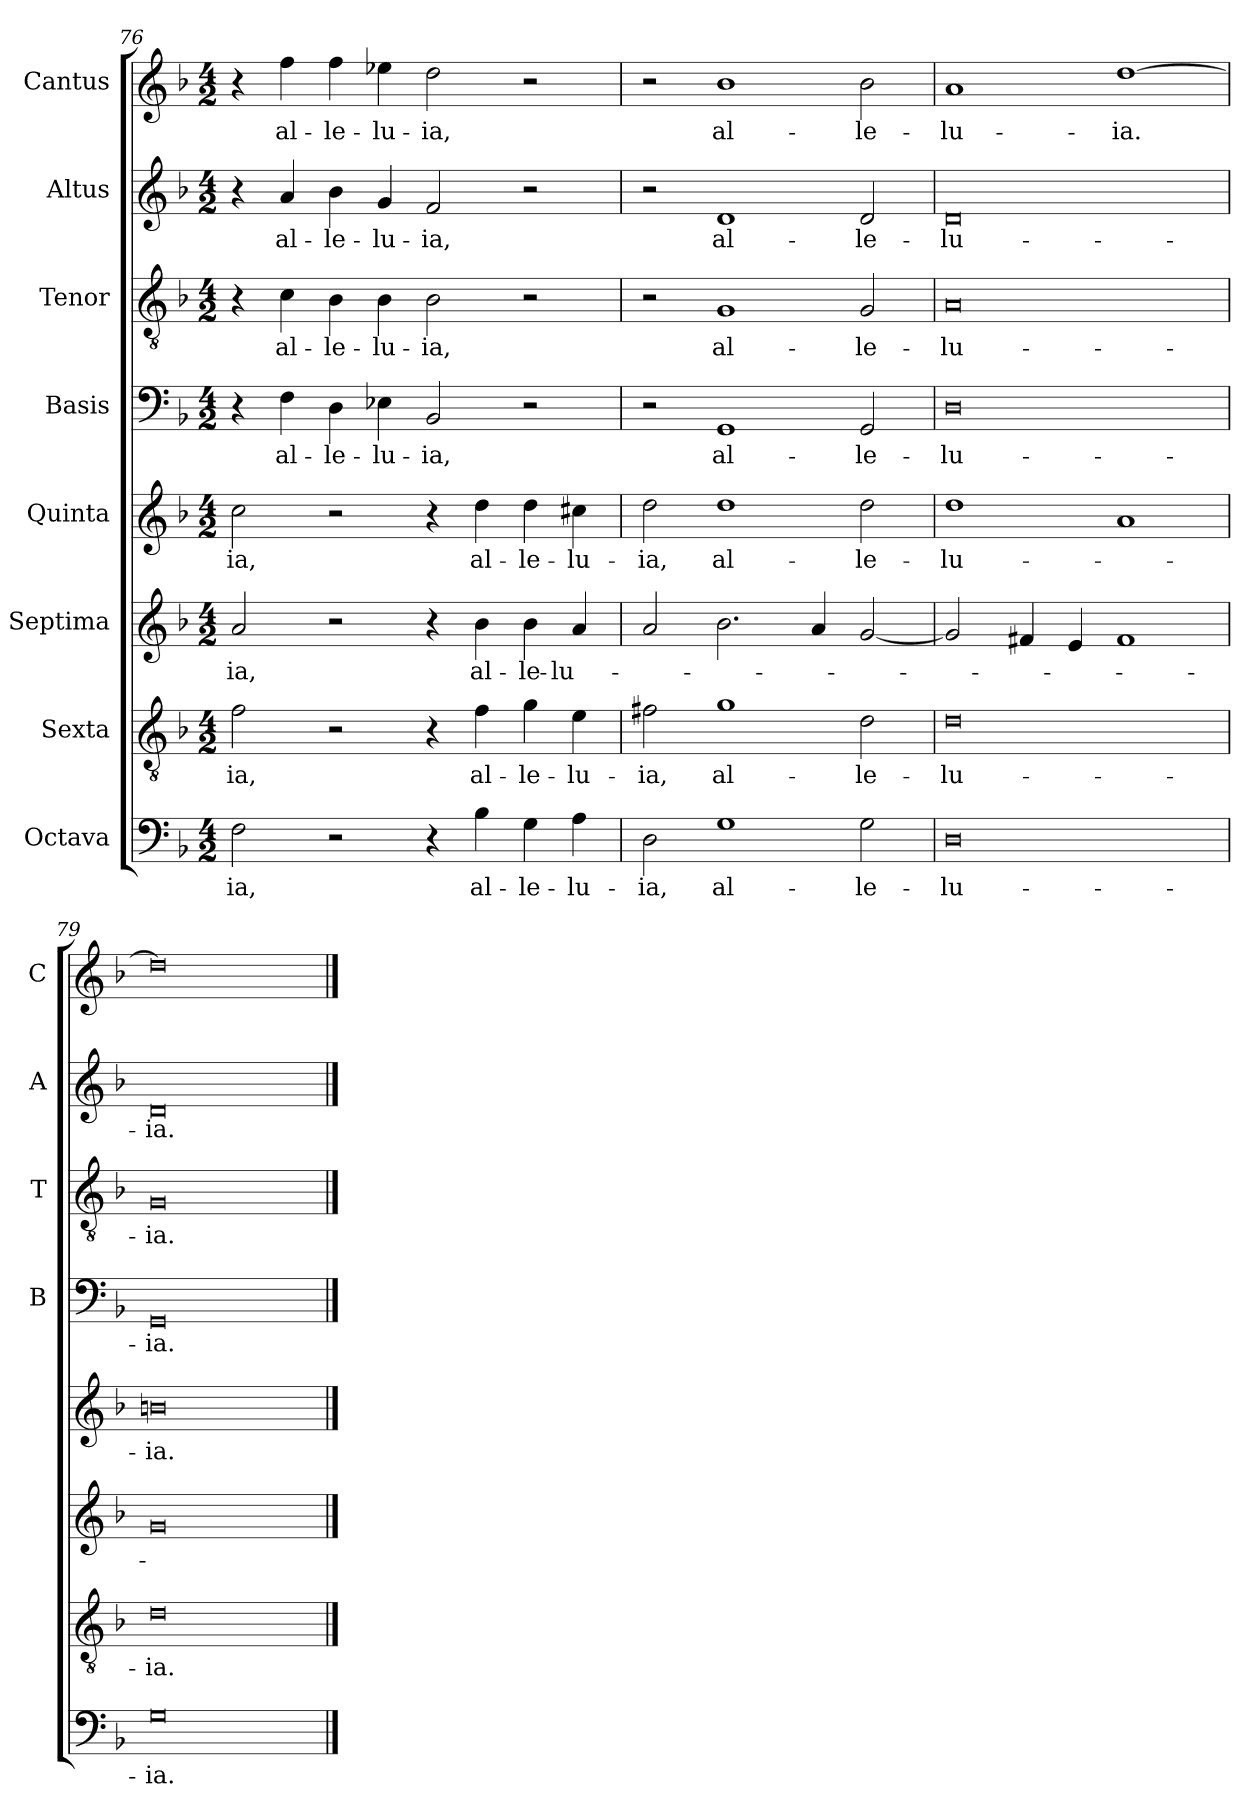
**kern	**text	**kern	**text	**kern	**text	**kern	**text	**kern	**text	**kern	**text	**kern	**text	**kern	**text
*part8	*part8	*part7	*part7	*part6	*part6	*part5	*part5	*part4	*part4	*part3	*part3	*part2	*part2	*part1	*part1
*staff8	*staff8	*staff7	*staff7	*staff6	*staff6	*staff5	*staff5	*staff4	*staff4	*staff3	*staff3	*staff2	*staff2	*staff1	*staff1
*I"Octava	*	*I"Sexta	*	*I"Septima	*	*I"Quinta	*	*I"Basis	*	*I"Tenor	*	*I"Altus	*	*I"Cantus	*
*	*	*	*	*	*	*	*	*I'B	*	*I'T	*	*I'A	*	*I'C	*
*clefF4	*	*clefGv2	*	*clefG2	*	*clefG2	*	*clefF4	*	*clefGv2	*	*clefG2	*	*clefG2	*
*k[b-]	*	*k[b-]	*	*k[b-]	*	*k[b-]	*	*k[b-]	*	*k[b-]	*	*k[b-]	*	*k[b-]	*
*F:	*	*F:	*	*F:	*	*F:	*	*F:	*	*F:	*	*F:	*	*F:	*
*M4/2	*	*M4/2	*	*M4/2	*	*M4/2	*	*M4/2	*	*M4/2	*	*M4/2	*	*M4/2	*
=76	=76	=76	=76	=76	=76	=76	=76	=76	=76	=76	=76	=76	=76	=76	=76
!	!LO:LY:b	!	!LO:LY:b	!	!LO:LY:b	!	!LO:LY:b	!	!	!	!	!	!	!	!
2F\	-ia,	2f\	-ia,	2a/	-ia,	2cc\	-ia,	4r	.	4r	.	4r	.	4r	.
!	!	!	!	!	!	!	!	!	!LO:LY:b	!	!LO:LY:b	!	!LO:LY:b	!	!LO:LY:b
.	.	.	.	.	.	.	.	4F\	al-	4c\	al-	4a/	al-	4ff\	al-
!	!	!	!	!	!	!	!	!	!LO:LY:b	!	!LO:LY:b	!	!LO:LY:b	!	!LO:LY:b
2r	.	2r	.	2r	.	2r	.	4D\	-le-	4B-\	-le-	4b-\	-le-	4ff\	-le-
!	!	!	!	!	!	!	!	!	!LO:LY:b	!	!LO:LY:b	!	!LO:LY:b	!	!LO:LY:b
.	.	.	.	.	.	.	.	4E-X\	-lu-	4B-\	-lu-	4g/	-lu-	4ee-X\	-lu-
!	!	!	!	!	!	!	!	!	!LO:LY:b	!	!LO:LY:b	!	!LO:LY:b	!	!LO:LY:b
4r	.	4r	.	4r	.	4r	.	2BB-/	-ia,	2B-\	-ia,	2f/	-ia,	2dd\	-ia,
!	!LO:LY:b	!	!LO:LY:b	!	!LO:LY:b	!	!LO:LY:b	!	!	!	!	!	!	!	!
4B-\	al-	4f\	al-	4b-\	al-	4dd\	al-	.	.	.	.	.	.	.	.
!	!LO:LY:b	!	!LO:LY:b	!	!LO:LY:b	!	!LO:LY:b	!	!	!	!	!	!	!	!
4G\	-le-	4g\	-le-	4b-\	-le-	4dd\	-le-	2r	.	2r	.	2r	.	2r	.
!	!LO:LY:b	!	!LO:LY:b	!	!LO:LY:b	!	!LO:LY:b	!	!	!	!	!	!	!	!
4A\	-lu-	4e\	-lu-	4a/	-lu-	4cc#X\	-lu-	.	.	.	.	.	.	.	.
=77	=77	=77	=77	=77	=77	=77	=77	=77	=77	=77	=77	=77	=77	=77	=77
!	!LO:LY:b	!	!LO:LY:b	!	!	!	!LO:LY:b	!	!	!	!	!	!	!	!
2D\	-ia,	2f#X\	-ia,	2a/	.	2dd\	-ia,	2r	.	2r	.	2r	.	2r	.
!	!LO:LY:b	!	!LO:LY:b	!	!	!	!LO:LY:b	!	!LO:LY:b	!	!LO:LY:b	!	!LO:LY:b	!	!LO:LY:b
1G	al-	1g	al-	2.b-\	.	1dd	al-	1GG	al-	1G	al-	1d	al-	1b-	al-
.	.	.	.	4a/	.	.	.	.	.	.	.	.	.	.	.
!	!LO:LY:b	!	!LO:LY:b	!	!	!	!LO:LY:b	!	!LO:LY:b	!	!LO:LY:b	!	!LO:LY:b	!	!LO:LY:b
2G\	-le-	2d\	-le-	[2g/	.	2dd\	-le-	2GG/	-le-	2G/	-le-	2d/	-le-	2b-\	-le-
=78	=78	=78	=78	=78	=78	=78	=78	=78	=78	=78	=78	=78	=78	=78	=78
!	!LO:LY:b	!	!LO:LY:b	!	!	!	!LO:LY:b	!	!LO:LY:b	!	!LO:LY:b	!	!LO:LY:b	!	!LO:LY:b
0D	-lu-	0d	-lu-	2g/]	.	1dd	-lu-	0D	-lu-	0A	-lu-	0d	-lu-	1a	-lu-
.	.	.	.	4f#X/	.	.	.	.	.	.	.	.	.	.	.
.	.	.	.	4e/	.	.	.	.	.	.	.	.	.	.	.
!	!	!	!	!	!	!	!	!	!	!	!	!	!	!	!LO:LY:b
.	.	.	.	1f#	.	1a	.	.	.	.	.	.	.	[1dd	-ia.
=79	=79	=79	=79	=79	=79	=79	=79	=79	=79	=79	=79	=79	=79	=79	=79
!	!LO:LY:b	!	!LO:LY:b	!	!	!	!LO:LY:b	!	!LO:LY:b	!	!LO:LY:b	!	!LO:LY:b	!	!
0G	-ia.	0d	-ia.	0g	.	0bn	-ia.	0GG	-ia.	0G	-ia.	0d	-ia.	0dd]	.
==	==	==	==	==	==	==	==	==	==	==	==	==	==	==	==
*-	*-	*-	*-	*-	*-	*-	*-	*-	*-	*-	*-	*-	*-	*-	*-
